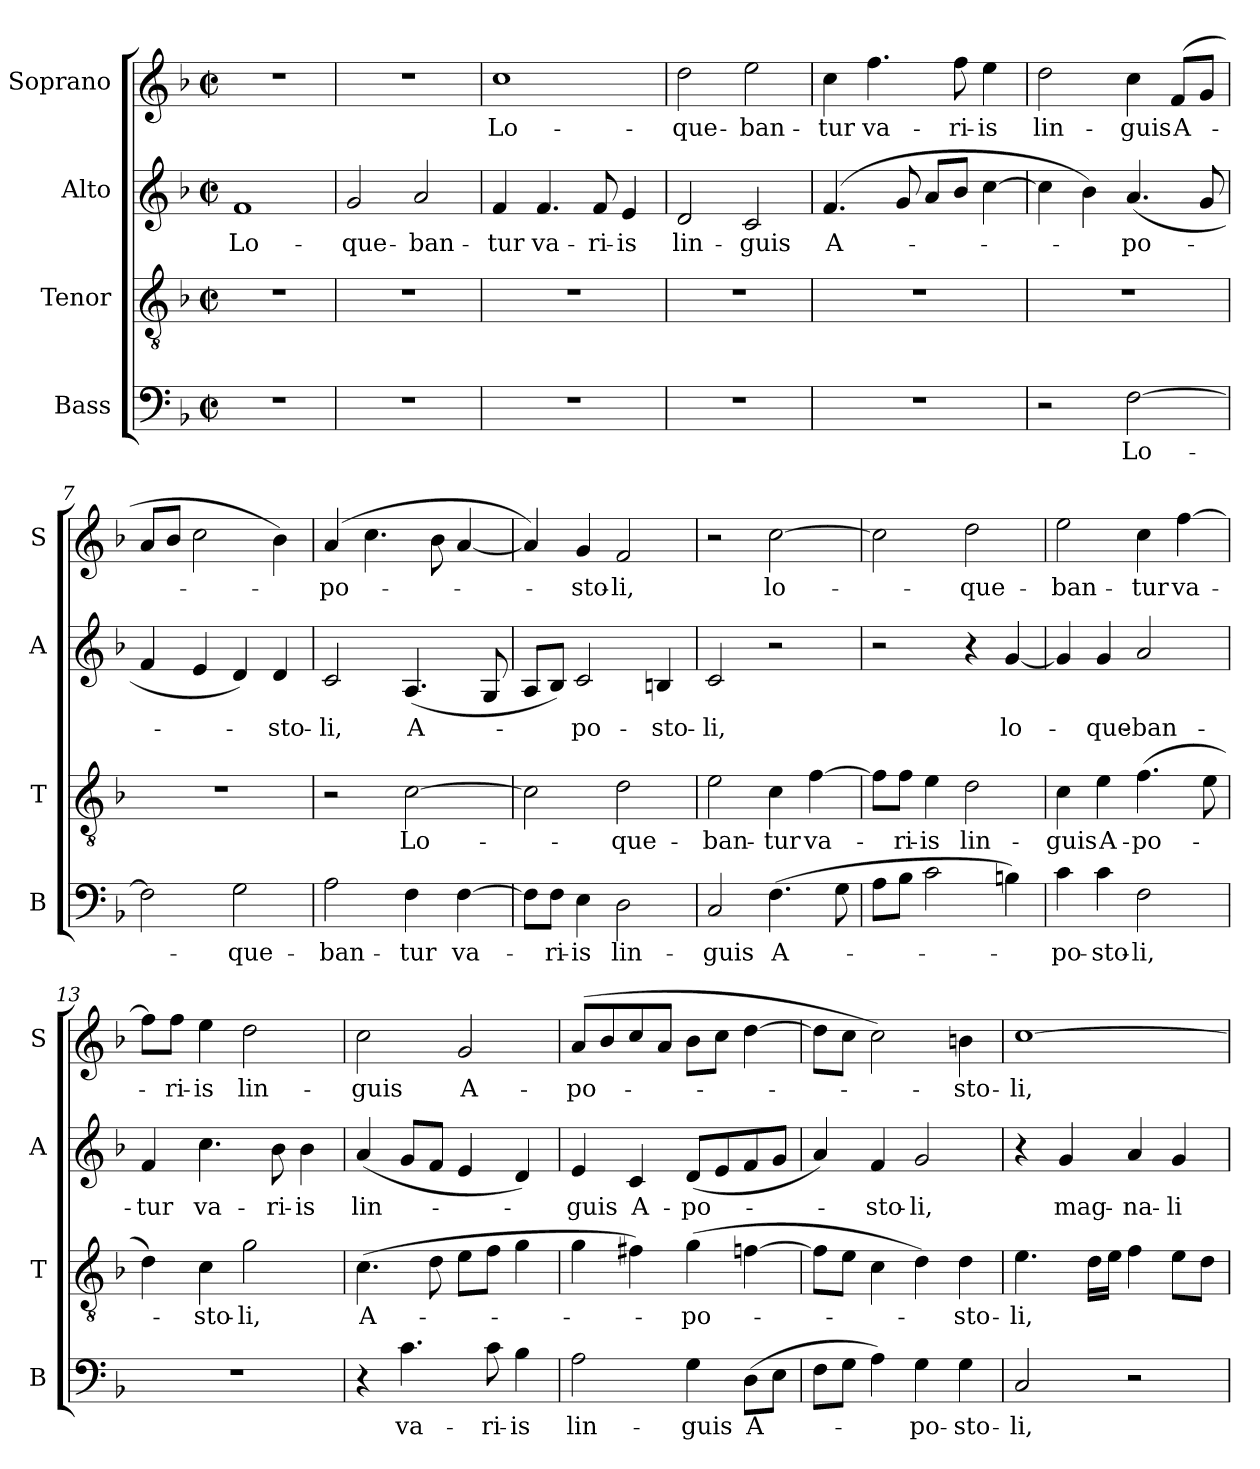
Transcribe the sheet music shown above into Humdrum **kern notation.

**kern	**text	**kern	**text	**kern	**text	**kern	**text
*part4	*part4	*part3	*part3	*part2	*part2	*part1	*part1
*staff4	*staff4	*staff3	*staff3	*staff2	*staff2	*staff1	*staff1
*I"Bass	*	*I"Tenor	*	*I"Alto	*	*I"Soprano	*
*I'B	*	*I'T	*	*I'A	*	*I'S	*
*clefF4	*	*clefGv2	*	*clefG2	*	*clefG2	*
*k[b-]	*	*k[b-]	*	*k[b-]	*	*k[b-]	*
*F:	*	*F:	*	*F:	*	*F:	*
*M2/2	*	*M2/2	*	*M2/2	*	*M2/2	*
*met(c|)	*	*met(c|)	*	*met(c|)	*	*met(c|)	*
=1	=1	=1	=1	=1	=1	=1	=1
1r	.	1r	.	1f	Lo-	1r	.
=2	=2	=2	=2	=2	=2	=2	=2
1r	.	1r	.	2g/	-que-	1r	.
.	.	.	.	2a/	-ban-	.	.
=3	=3	=3	=3	=3	=3	=3	=3
1r	.	1r	.	4f/	-tur	1cc	Lo-
.	.	.	.	4.f/	va-	.	.
.	.	.	.	8f/	-ri-	.	.
.	.	.	.	4e/	-is	.	.
=4	=4	=4	=4	=4	=4	=4	=4
1r	.	1r	.	2d/	lin-	2dd\	-que-
.	.	.	.	2c/	-guis	2ee\	-ban-
=5	=5	=5	=5	=5	=5	=5	=5
1r	.	1r	.	(4.f/	A-	4cc\	-tur
.	.	.	.	.	.	4.ff\	va-
.	.	.	.	8g/	.	.	.
.	.	.	.	8a/L	.	.	.
.	.	.	.	8b-/J	.	8ff\	-ri-
.	.	.	.	[4cc\	.	4ee\	-is
=6	=6	=6	=6	=6	=6	=6	=6
2r	.	1r	.	4cc\]	.	2dd\	lin-
.	.	.	.	4b-\)	.	.	.
[2F\	Lo-	.	.	(4.a/	-po-	4cc\	-guis
.	.	.	.	.	.	(8f/L	A-
.	.	.	.	8g/	.	8g/J	.
!!LO:LB:g=z
=7	=7	=7	=7	=7	=7	=7	=7
2F\]	.	1r	.	4f/	.	8a/L	.
.	.	.	.	.	.	8b-/J	.
.	.	.	.	4e/	.	2cc\	.
2G\	-que-	.	.	4d/)	.	.	.
.	.	.	.	4d/	-sto-	4b-\)	.
=8	=8	=8	=8	=8	=8	=8	=8
2A\	-ban-	2r	.	2c/	-li,	(4a/	-po-
.	.	.	.	.	.	4.cc\	.
4F\	-tur	[2c\	Lo-	(4.A/	A-	.	.
.	.	.	.	.	.	8b-\	.
[4F\	va-	.	.	.	.	[4a/	.
.	.	.	.	8G/	.	.	.
=9	=9	=9	=9	=9	=9	=9	=9
8F\L]	.	2c\]	.	8A/L	.	4a/])	.
8F\J	-ri-	.	.	8B-/J)	.	.	.
4E\	-is	.	.	2c/	-po-	4g/	-sto-
2D\	lin-	2d\	-que-	.	.	2f/	-li,
.	.	.	.	4Bn/	-sto-	.	.
=10	=10	=10	=10	=10	=10	=10	=10
2C/	-guis	2e\	-ban-	2c/	-li,	2r	.
(4.F\	A-	4c\	-tur	2r	.	[2cc\	lo-
.	.	[4f\	va-	.	.	.	.
8G\	.	.	.	.	.	.	.
=11	=11	=11	=11	=11	=11	=11	=11
8A\L	.	8f\L]	.	2r	.	2cc\]	.
8B-\J	.	8f\J	-ri-	.	.	.	.
2c\	.	4e\	-is	.	.	.	.
.	.	2d\	lin-	4r	.	2dd\	-que-
4Bn\)	.	.	.	[4g/	lo-	.	.
=12	=12	=12	=12	=12	=12	=12	=12
4c\	-po-	4c\	-guis	4g/]	.	2ee\	-ban-
4c\	-sto-	4e\	A-	4g/	-que-	.	.
2F\	-li,	(4.f\	-po-	2a/	-ban-	4cc\	-tur
.	.	.	.	.	.	[4ff\	va-
.	.	8e\	.	.	.	.	.
!!LO:PB:g=z
=13	=13	=13	=13	=13	=13	=13	=13
1r	.	4d\)	.	4f/	-tur	8ff\L]	.
.	.	.	.	.	.	8ff\J	-ri-
.	.	4c\	-sto-	4.cc\	va-	4ee\	-is
.	.	2g\	-li,	.	.	2dd\	lin-
.	.	.	.	8b-\	-ri-	.	.
.	.	.	.	4b-\	-is	.	.
=14	=14	=14	=14	=14	=14	=14	=14
4r	.	(4.c\	A-	(4a/	lin-	2cc\	-guis
4.c\	va-	.	.	8g/L	.	.	.
.	.	8d\	.	8f/J	.	.	.
.	.	8e\L	.	4e/	.	2g/	A-
8c\	-ri-	8f\J	.	.	.	.	.
4B-\	-is	4g\	.	4d/)	.	.	.
=15	=15	=15	=15	=15	=15	=15	=15
2A\	lin-	4g\	.	4e/	-guis	(8a/L	-po-
.	.	.	.	.	.	8b-/	.
.	.	4f#X\)	.	4c/	A-	8cc/	.
.	.	.	.	.	.	8a/J	.
4G\	-guis	(4g\	-po-	(8d/L	-po-	8b-\L	.
.	.	.	.	8e/	.	8cc\J	.
(8D\L	A-	[4fn\	.	8f/	.	[4dd\	.
8E\J	.	.	.	8g/J	.	.	.
=16	=16	=16	=16	=16	=16	=16	=16
8F\L	.	8f\L]	.	4a/)	.	8dd\L]	.
8G\J	.	8e\J	.	.	.	8cc\J	.
4A\)	.	4c\	.	4f/	-sto-	2cc\)	.
4G\	-po-	4d\)	.	2g/	-li,	.	.
4G\	-sto-	4d\	-sto-	.	.	4bn\	-sto-
=17	=17	=17	=17	=17	=17	=17	=17
2C/	-li,	4.e\	-li,	4r	.	[1cc	-li,
.	.	.	.	4g/	mag-	.	.
.	.	16d\LL	.	.	.	.	.
.	.	16e\JJ	.	.	.	.	.
2r	.	4f\	.	4a/	-na-	.	.
.	.	8e\L	.	4g/	-li-	.	.
.	.	8d\J	.	.	.	.	.
=	=	=	=	=	=	=	=
*-	*-	*-	*-	*-	*-	*-	*-
